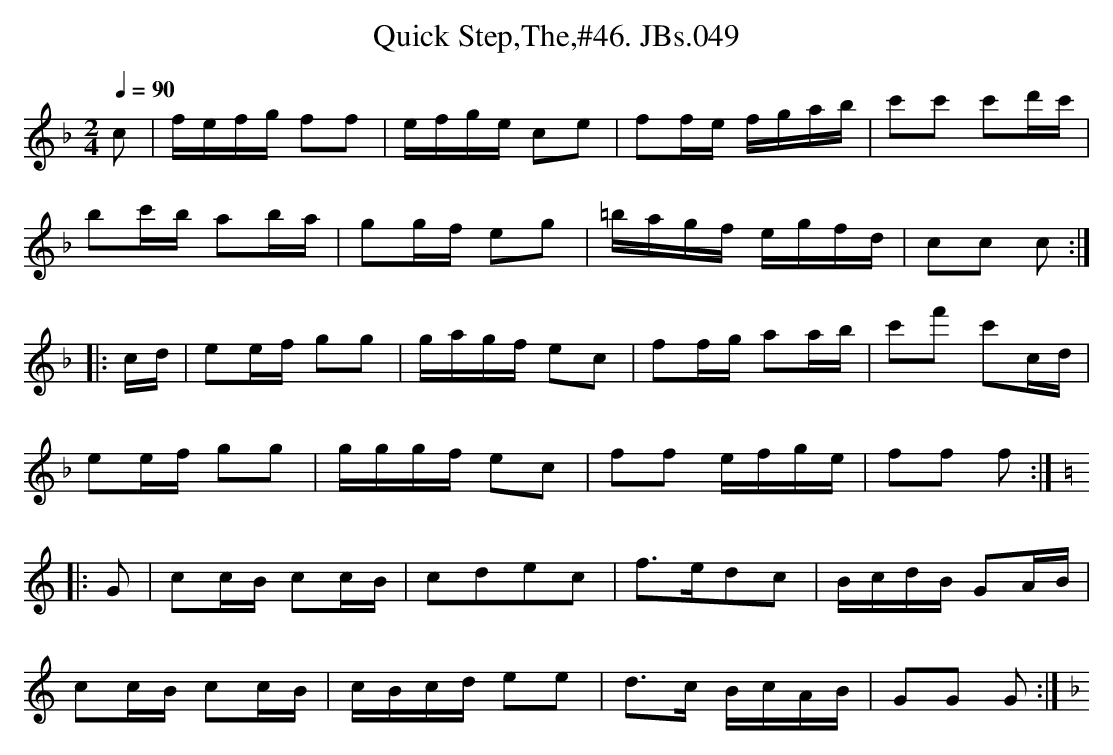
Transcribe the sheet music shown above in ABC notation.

X:1
T:Quick Step,The,#46. JBs.049
L:1/16
M:2/4
Q:1/4=90
K:F
c2|fefg f2f2|efge c2e2|f2fe fgab|c'2c'2 c'2d'c'|!
b2c'b a2ba|g2gf e2g2|=bagf egfd|c2c2 c2::!
cd|e2ef g2g2|gagf e2c2|f2fg a2ab|c'2f'2 c'2cd|!
e2ef g2g2|gggf e2c2|f2f2 efge|f2f2 f2::!
K:C Maj
G2|c2cB c2cB|c2d2e2c2|f3ed2c2|BcdB G2AB|!
c2cB c2cB|cBcd e2e2|d3c BcAB|G2G2 G2:|
K:F Maj
